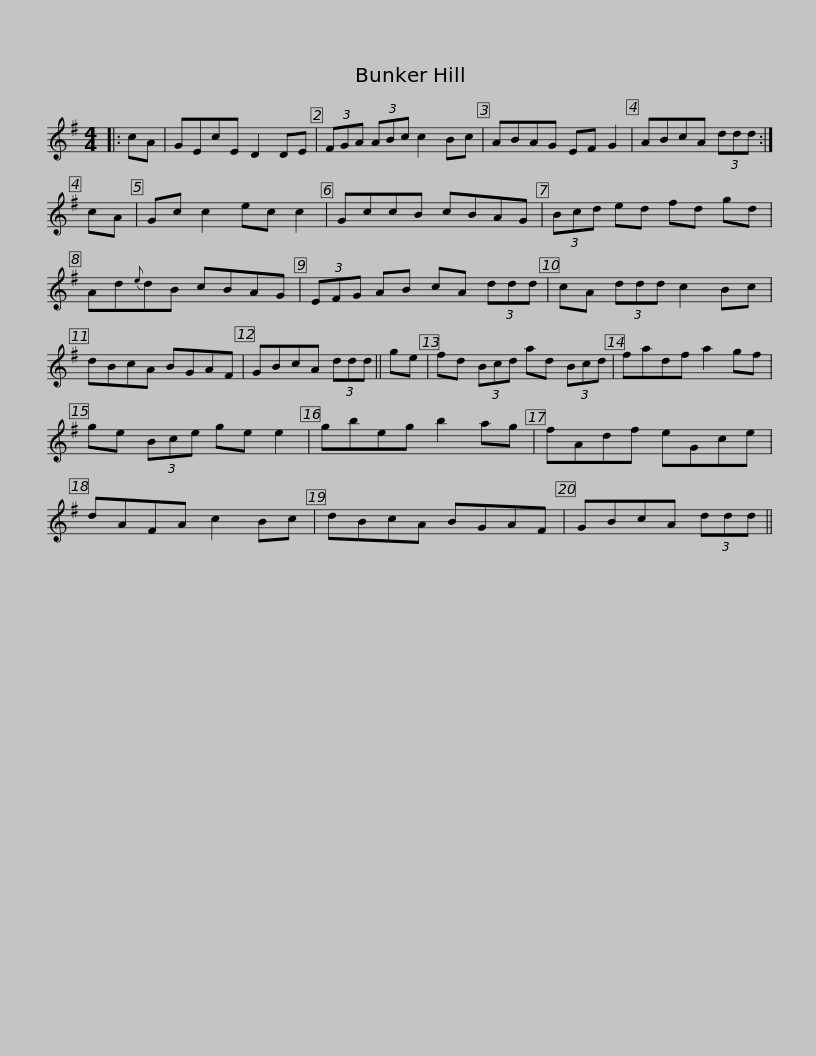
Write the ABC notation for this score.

X:1
L:1/8
M:4/4
I:linebreak $
K:G
V:1 treble
V:1
|: cA | GEcE D2 DE | (3FGA (3ABc c2 Bc | ABAG EF G2 | ABcA (3ddd :| %5
 cA | Gc c2 ec c2 |$ GccB cBAG | (3Bcd ed fd gd | Ad{e}dB cBAG | %10
 (3EFG AB cA (3ddd | cA (3ddd c2 Bc |$ dBcA BGAF | GBcA (3ddd || ge | %15
 fd (3Bcd ad (3Bcd | fadf a2 gf | ge (3Bce ge e2 |$ gbeg b2 ag | fAdf eGce | %20
 dAFA c2 Bc | dBcA BGAF | GBcA (3ddd || %23
